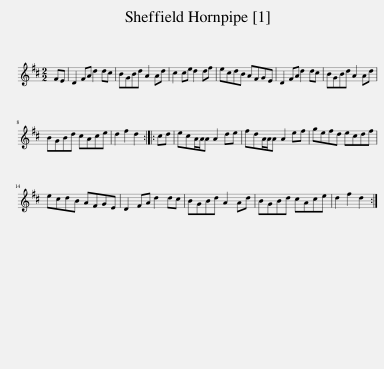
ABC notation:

X:1
L:1/8
M:2/2
I:linebreak $
K:D
V:1 treble
V:1
 FE | D2 FA d2 dc | BGBd A2 Ad | c2 ce d2 df | ecdB AFGE | %5
 D2 FA d2 dc | BGBd A2 Ad |$ BGBd cAce | d2 f2 d2 :: cd | %10
 ecA/A/A A2 de | fdA/A/A A2 ef | gefd ecdf |$ ecdB AFGE | D2 FA d2 dc | %15
 BGBd A2 Ad | BGBd cAce | d2 f2 d2 :| %18
